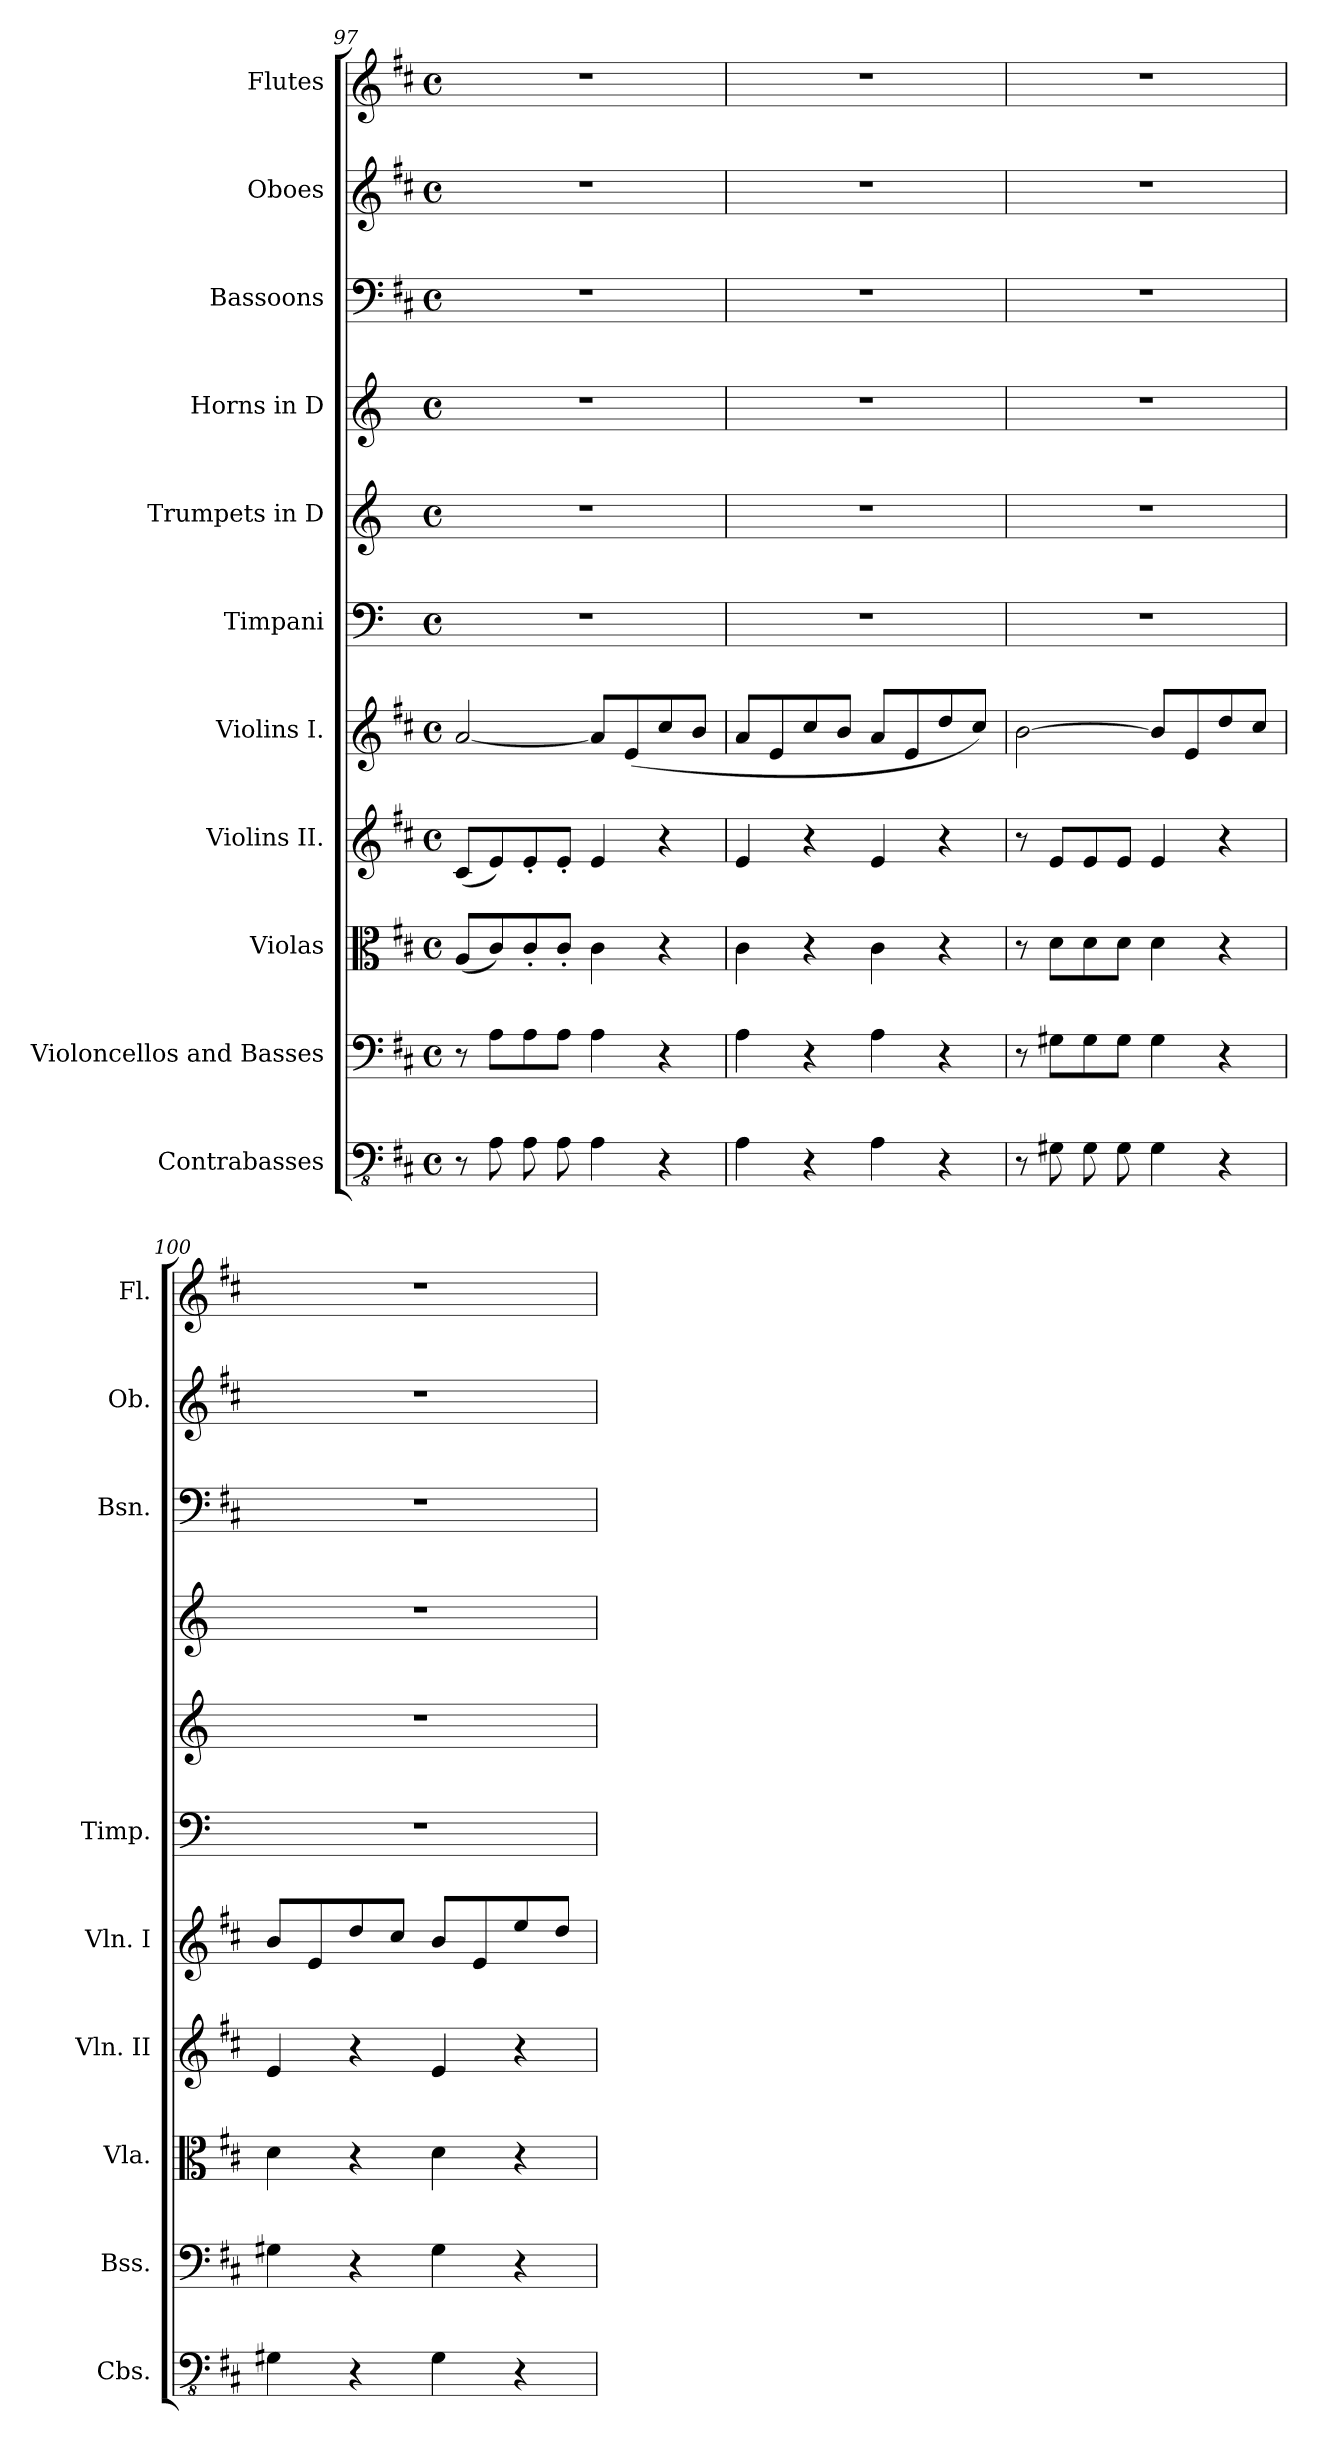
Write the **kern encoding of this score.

**kern	**kern	**kern	**kern	**kern	**kern	**kern	**kern	**kern	**kern	**kern
*part11	*part10	*part9	*part8	*part7	*part6	*part5	*part4	*part3	*part2	*part1
*staff11	*staff10	*staff9	*staff8	*staff7	*staff6	*staff5	*staff4	*staff3	*staff2	*staff1
*I"Contrabasses	*I"Violoncellos and Basses	*I"Violas	*I"Violins II.	*I"Violins I.	*I"Timpani	*I"Trumpets in D	*I"Horns in D	*I"Bassoons	*I"Oboes	*I"Flutes
*I'Cbs.	*I'Bss.	*I'Vla.	*I'Vln. II	*I'Vln. I	*I'Timp.	*	*	*I'Bsn.	*I'Ob.	*I'Fl.
*clefFv4	*clefF4	*clefC3	*clefG2	*clefG2	*clefF4	*clefG2	*clefG2	*clefF4	*clefG2	*clefG2
*	*	*	*	*	*	*ITrd-1c-2	*ITrd6c10	*	*	*
*k[f#c#]	*k[f#c#]	*k[f#c#]	*k[f#c#]	*k[f#c#]	*k[]	*k[f#c#]	*k[f#c#]	*k[f#c#]	*k[f#c#]	*k[f#c#]
*M4/4	*M4/4	*M4/4	*M4/4	*M4/4	*M4/4	*M4/4	*M4/4	*M4/4	*M4/4	*M4/4
*met(c)	*met(c)	*met(c)	*met(c)	*met(c)	*met(c)	*met(c)	*met(c)	*met(c)	*met(c)	*met(c)
=97	=97	=97	=97	=97	=97	=97	=97	=97	=97	=97
8r	8r	(<8A/L	(<8c#/L	[2a/	1r	1r	1r	1r	1r	1r
8AA\	8A\L	8c#/)	8e/)	.	.	.	.	.	.	.
8AA\	8A\	8c#'/	8e'/	.	.	.	.	.	.	.
8AA\	8A\J	8c#'/J	8e'/J	.	.	.	.	.	.	.
4AA\	4A\	4c#\	4e/	8a/L]	.	.	.	.	.	.
.	.	.	.	(<8e/	.	.	.	.	.	.
4r	4r	4r	4r	8cc#/	.	.	.	.	.	.
.	.	.	.	8b/J	.	.	.	.	.	.
=98	=98	=98	=98	=98	=98	=98	=98	=98	=98	=98
4AA\	4A\	4c#\	4e/	8a/L	1r	1r	1r	1r	1r	1r
.	.	.	.	8e/	.	.	.	.	.	.
4r	4r	4r	4r	8cc#/	.	.	.	.	.	.
.	.	.	.	8b/J	.	.	.	.	.	.
4AA\	4A\	4c#\	4e/	8a/L	.	.	.	.	.	.
.	.	.	.	8e/	.	.	.	.	.	.
4r	4r	4r	4r	8dd/	.	.	.	.	.	.
.	.	.	.	8cc#/J)	.	.	.	.	.	.
=99	=99	=99	=99	=99	=99	=99	=99	=99	=99	=99
8r	8r	8r	8r	[2b\	1r	1r	1r	1r	1r	1r
8GG#X\	8G#X\L	8d\L	8e/L	.	.	.	.	.	.	.
8GG#\	8G#\	8d\	8e/	.	.	.	.	.	.	.
8GG#\	8G#\J	8d\J	8e/J	.	.	.	.	.	.	.
4GG#\	4G#\	4d\	4e/	8b/L]	.	.	.	.	.	.
.	.	.	.	8e/	.	.	.	.	.	.
4r	4r	4r	4r	8dd/	.	.	.	.	.	.
.	.	.	.	8cc#/J	.	.	.	.	.	.
=100	=100	=100	=100	=100	=100	=100	=100	=100	=100	=100
4GG#X\	4G#X\	4d\	4e/	8b/L	1r	1r	1r	1r	1r	1r
.	.	.	.	8e/	.	.	.	.	.	.
4r	4r	4r	4r	8dd/	.	.	.	.	.	.
.	.	.	.	8cc#/J	.	.	.	.	.	.
4GG#\	4G#\	4d\	4e/	8b/L	.	.	.	.	.	.
.	.	.	.	8e/	.	.	.	.	.	.
4r	4r	4r	4r	8ee/	.	.	.	.	.	.
.	.	.	.	8dd/J	.	.	.	.	.	.
=	=	=	=	=	=	=	=	=	=	=
*-	*-	*-	*-	*-	*-	*-	*-	*-	*-	*-
